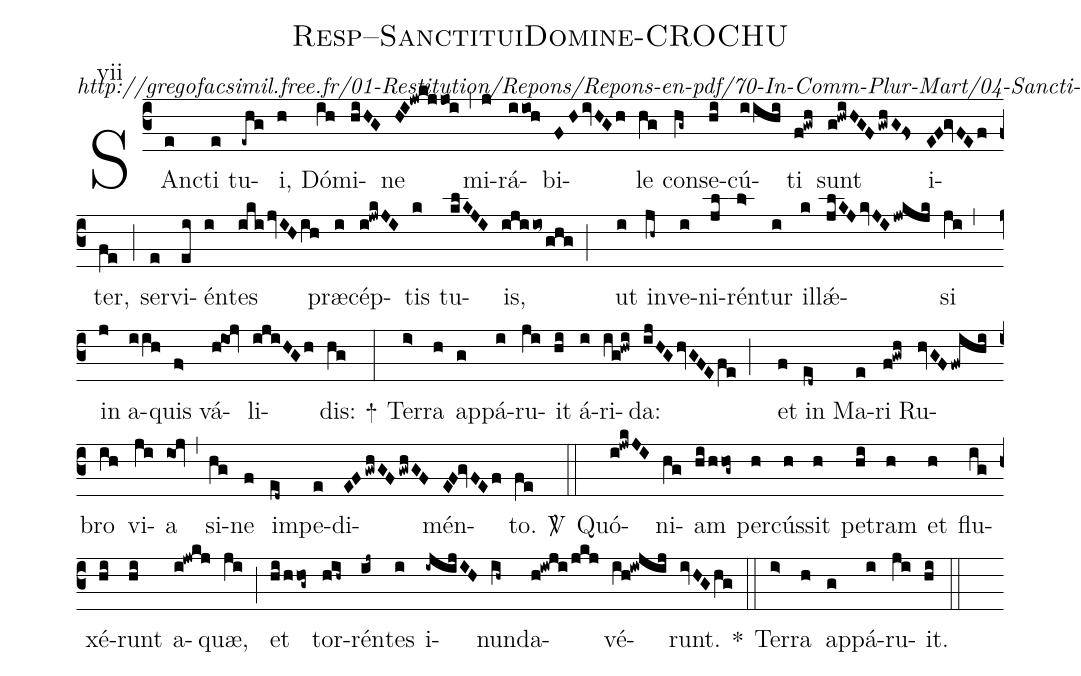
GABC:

name: Resp--SanctituiDomine-CROCHU;
commentary: http://gregofacsimil.free.fr/01-Restitution/Repons/Repons-en-pdf/70-In-Comm-Plur-Mart/04-Sancti-tui-Domine-mirabile.pdf;
annotation: vii;
%%
(c3) SAn(e)cti(e) tu(-ehg)i,(h) Dó(ih)mi(hiHG)ne(HI!jwkjjoi) (,) mi(j)rá(iioh)bi(FHivHGh)le(hg) con(hg~)se(hi)cú(iihi)ti(f!gwh) sunt(g!hwiHGFgwhG!fs) i(EF!gvFEf)ter,(fe) (;) ser(e)vi(ei)én(i)tes(iki/jvIHih) præ(i)cép(i!jwkJI)tis(k) tu(klKJI)is,(ijiio~/ghg;) ut(i) in(jh~)ve(i)ni(jl)rén(l>)tur(i) il(k)lǽ(jlKJkvJIjwkjk)si(ji,) in(j) a(iih)quis(f>) vá(h!ioj)li(ijiHGh)dis:(hg) +(:) Ter(i>)ra(h) ap(g)pá(i)ru(ji)it(hi) á(i)ri(ig!hwi)da:(ijHGhvGFEfe;) et(f) in(ed~) Ma(e)ri(f!gwh) Ru(hvGFfwihi)bro(ih) vi(ji)a(iOj) (,) si(hg)ne(f) im(ed~)pe(e)di(EFgwhGFgwhGF)mén(EF!gvFEf)to.(fe)
<sp>V/</sp>(::)
Quó(i!jwkJI)ni(hg)am(hi/hhog~) per(h)cús(h)sit(h) pe(hi)tram(h) et(h) flu(ig)xé(hi)runt(hi) a(i!jwkj)quæ,(ji) (;) et(hi/hhog~) tor(hih~)rén(ij~)tes(i) i(-ijijIH)nun(ih~)da(h!iwji/jkj)vé(ih!iwjij)runt.(ivHGhg)
*(::) Ter(i>)ra(h) ap(g)pá(i)ru(ji)it.(hi) (::)
